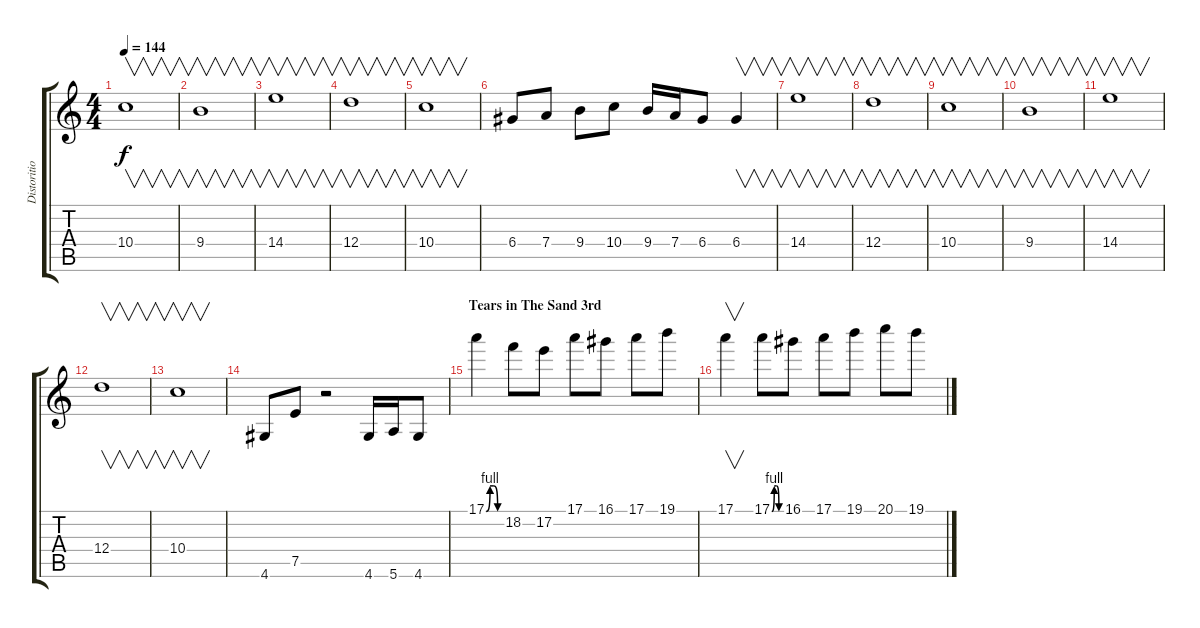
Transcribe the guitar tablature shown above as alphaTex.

\track ("Distorition Guitar" "Distoritio") {instrument distortionguitar}
\staff {score tabs}
\tuning (E4 B3 G3 D3 A2 E2) {hide}
\ts (4 4)
\tempo 144
\clef g2
\ks c
10.4.1{v dy f} |
9.4.1{v} |
14.4.1{v} |
12.4.1{v} |
10.4.1{v} |
6.4.8 7.4.8 9.4.8 10.4.8 9.4.16 7.4.16 6.4.8 6.4.4{v} |
14.4.1{v} |
12.4.1{v} |
10.4.1{v} |
9.4.1{v} |
14.4.1{v} |
12.4.1{v} |
10.4.1{v} |
4.6.8 7.5.8 r.2 4.6.16 5.6.16 4.6.8 |
\section ("" "Tears in The Sand 3rd")
17.1{be (custom 0 0 15 4 30 4 45 0 60 0)}.4 18.2.8 17.2.8 17.1.8 16.1.8 17.1.8 19.1.8 |
17.1.4{v} 17.1{be (custom 0 0 15 4 30 4 45 0 60 0)}.8 16.1.8 17.1.8 19.1.8 20.1.8 19.1.8
